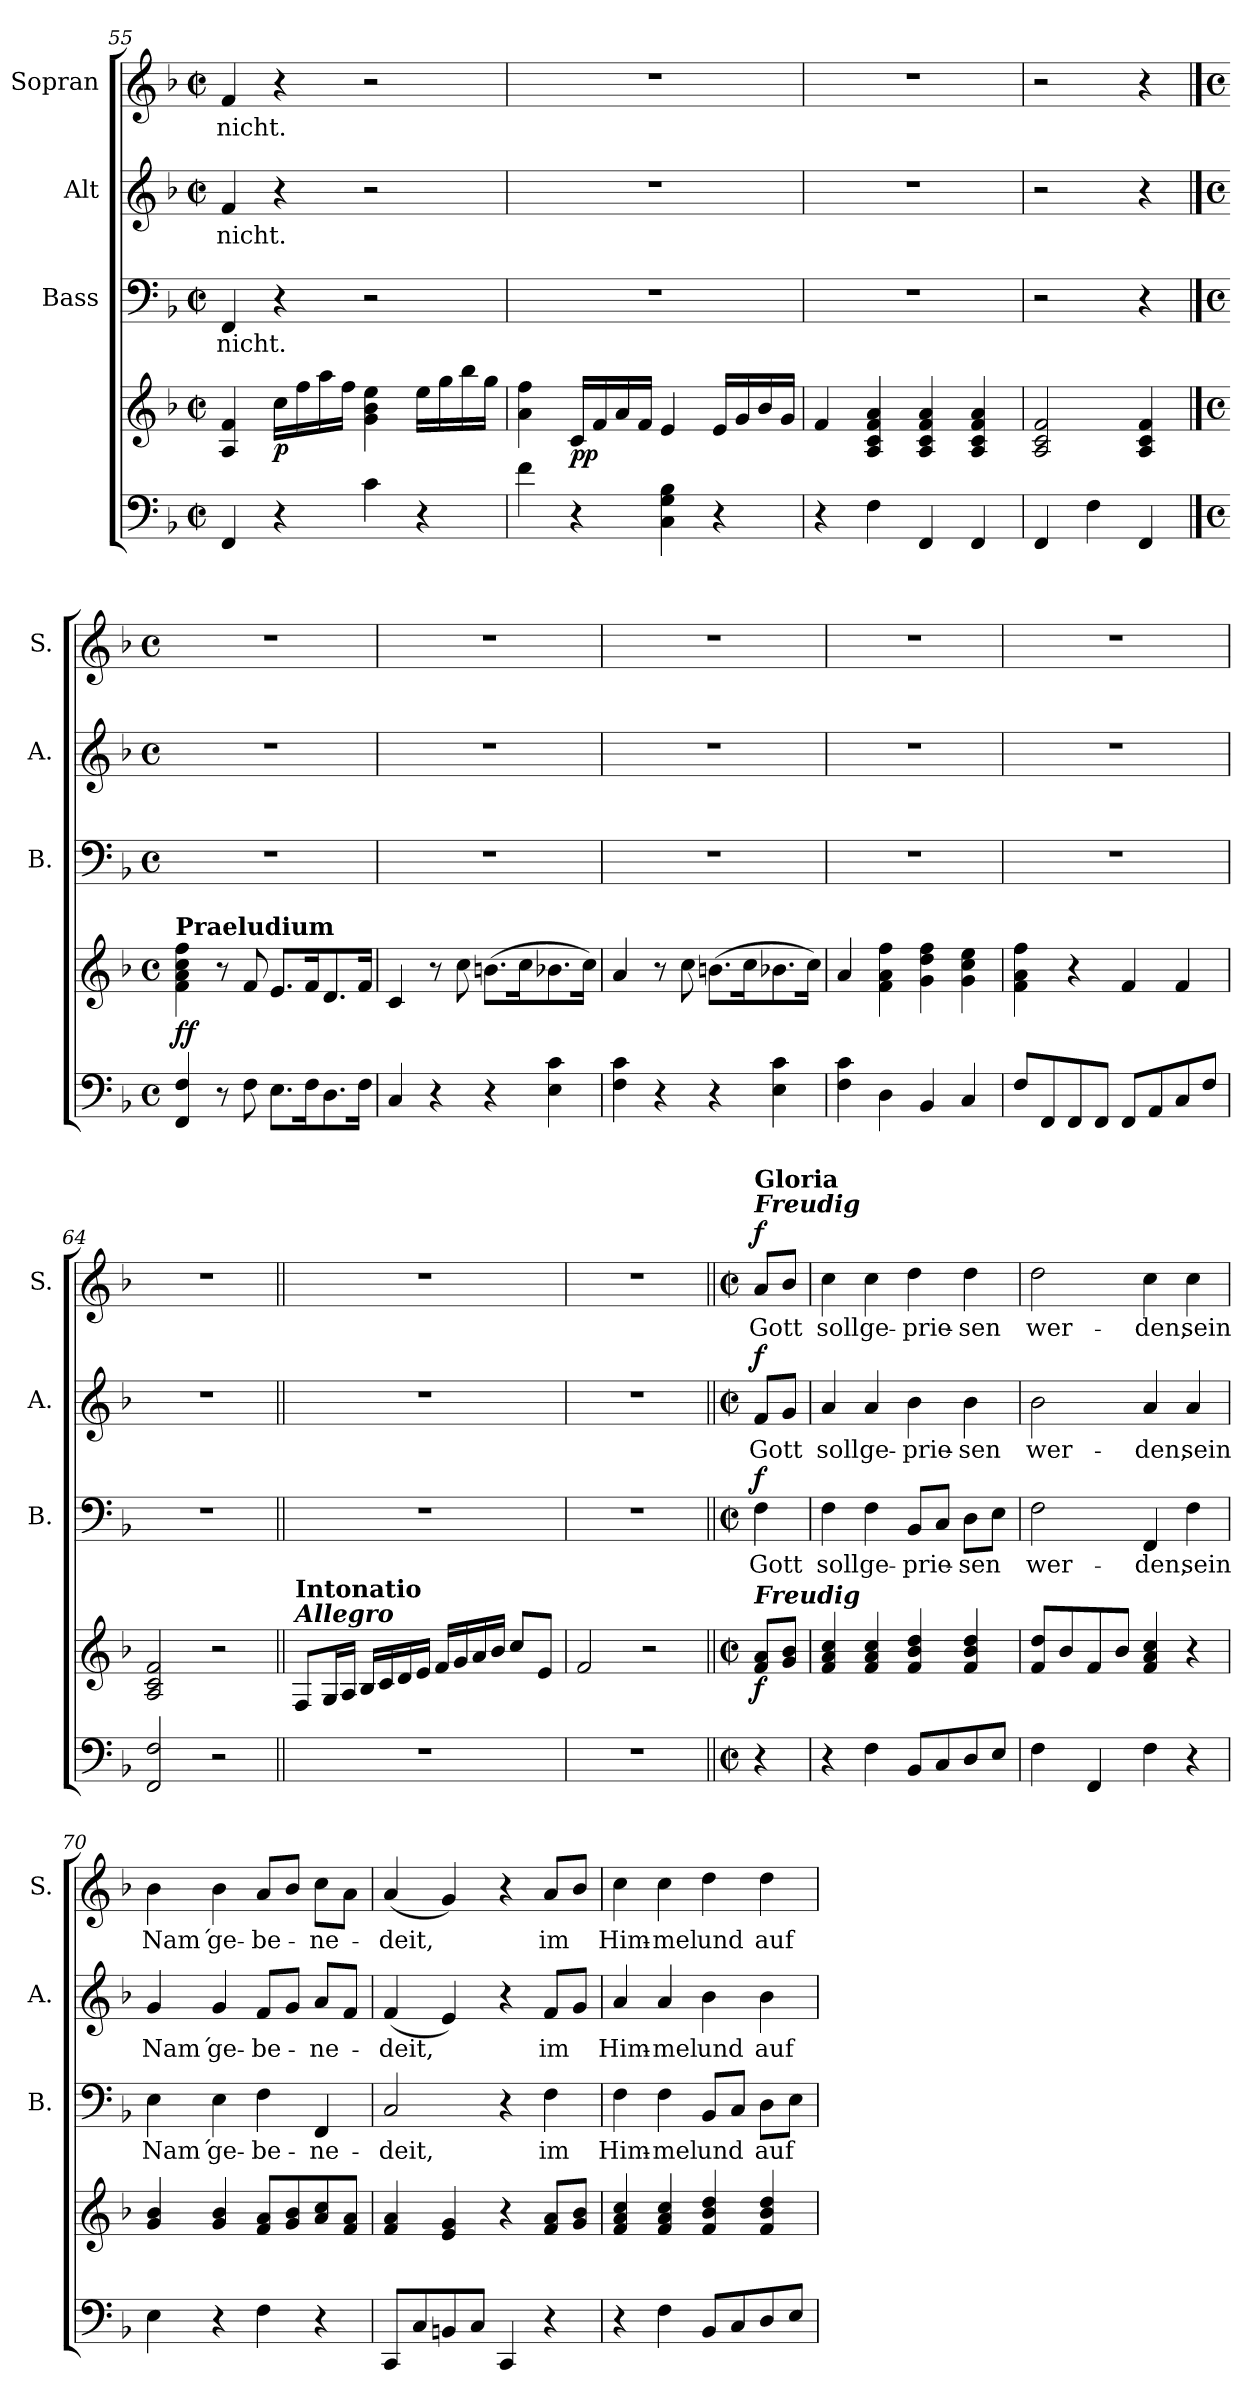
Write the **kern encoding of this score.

**kern	**kern	**dynam	**kern	**text	**dynam	**kern	**text	**dynam	**kern	**text	**dynam
*part4	*part4	*part4	*part3	*part3	*part3	*part2	*part2	*part2	*part1	*part1	*part1
*staff5	*staff4	*staff4/5	*staff3	*staff3	*staff3	*staff2	*staff2	*staff2	*staff1	*staff1	*staff1
*	*	*	*I"Bass	*	*	*I"Alt	*	*	*I"Sopran	*	*
*	*	*	*I'B.	*	*	*I'A.	*	*	*I'S.	*	*
*clefF4	*clefG2	*	*clefF4	*	*	*clefG2	*	*	*clefG2	*	*
*k[b-]	*k[b-]	*	*k[b-]	*	*	*k[b-]	*	*	*k[b-]	*	*
*F:	*F:	*	*F:	*	*	*F:	*	*	*F:	*	*
*M2/2	*M2/2	*	*M2/2	*	*	*M2/2	*	*	*M2/2	*	*
*met(c|)	*met(c|)	*	*met(c|)	*	*	*met(c|)	*	*	*met(c|)	*	*
=55	=55	=55	=55	=55	=55	=55	=55	=55	=55	=55	=55
!	!	!	!	!LO:LY:b	!	!	!LO:LY:b	!	!	!LO:LY:b	!
4FF/	4A/ 4f/	.	4FF/	nicht.	.	4f/	nicht.	.	4f/	nicht.	.
!	!	!LO:DY:b	!	!	!	!	!	!	!	!	!
4r	16cc\LL	p	4r	.	.	4r	.	.	4r	.	.
.	16ff\	.	.	.	.	.	.	.	.	.	.
.	16aa\	.	.	.	.	.	.	.	.	.	.
.	16ff\JJ	.	.	.	.	.	.	.	.	.	.
4c\	4g\ 4b-\ 4ee\	.	2r	.	.	2r	.	.	2r	.	.
4r	16ee\LL	.	.	.	.	.	.	.	.	.	.
.	16gg\	.	.	.	.	.	.	.	.	.	.
.	16bb-\	.	.	.	.	.	.	.	.	.	.
.	16gg\JJ	.	.	.	.	.	.	.	.	.	.
!!LO:LB:g=z
=56	=56	=56	=56	=56	=56	=56	=56	=56	=56	=56	=56
4f\	4a\ 4ff\	.	1r	.	.	1r	.	.	1r	.	.
!	!	!LO:DY:b	!	!	!	!	!	!	!	!	!
4r	16c/LL	pp	.	.	.	.	.	.	.	.	.
.	16f/	.	.	.	.	.	.	.	.	.	.
.	16a/	.	.	.	.	.	.	.	.	.	.
.	16f/JJ	.	.	.	.	.	.	.	.	.	.
4C\ 4G\ 4B-\	4e/	.	.	.	.	.	.	.	.	.	.
4r	16e/LL	.	.	.	.	.	.	.	.	.	.
.	16g/	.	.	.	.	.	.	.	.	.	.
.	16b-/	.	.	.	.	.	.	.	.	.	.
.	16g/JJ	.	.	.	.	.	.	.	.	.	.
=57	=57	=57	=57	=57	=57	=57	=57	=57	=57	=57	=57
4r	4f/	.	1r	.	.	1r	.	.	1r	.	.
4F\	4A/ 4c/ 4f/ 4a/	.	.	.	.	.	.	.	.	.	.
4FF/	4A/ 4c/ 4f/ 4a/	.	.	.	.	.	.	.	.	.	.
4FF/	4A/ 4c/ 4f/ 4a/	.	.	.	.	.	.	.	.	.	.
=58	=58	=58	=58	=58	=58	=58	=58	=58	=58	=58	=58
4FF/	2A/ 2c/ 2f/	.	2r	.	.	2r	.	.	2r	.	.
4F\	.	.	.	.	.	.	.	.	.	.	.
4FF/	4A/ 4c/ 4f/	.	4r	.	.	4r	.	.	4r	.	.
==59	==59	==59	==59	==59	==59	==59	==59	==59	==59	==59	==59
*M4/4	*M4/4	*	*M4/4	*	*	*M4/4	*	*	*M4/4	*	*
*met(c)	*met(c)	*	*met(c)	*	*	*met(c)	*	*	*met(c)	*	*
!	!LO:TX:a:B:t=Praeludium	!	!	!	!	!	!	!	!	!	!
!	!	!LO:DY:b	!	!	!	!	!	!	!	!	!
4FF/ 4F/	4f\ 4a\ 4cc\ 4ff\	ff	1r	.	.	1r	.	.	1r	.	.
8r	8r	.	.	.	.	.	.	.	.	.	.
8F\	8f/	.	.	.	.	.	.	.	.	.	.
8.E\L	8.e/L	.	.	.	.	.	.	.	.	.	.
16F\k	16f/k	.	.	.	.	.	.	.	.	.	.
8.D\	8.d/	.	.	.	.	.	.	.	.	.	.
16F\Jk	16f/Jk	.	.	.	.	.	.	.	.	.	.
!!LO:PB:g=z
=60	=60	=60	=60	=60	=60	=60	=60	=60	=60	=60	=60
4C/	4c/	.	1r	.	.	1r	.	.	1r	.	.
4r	8r	.	.	.	.	.	.	.	.	.	.
.	8cc\	.	.	.	.	.	.	.	.	.	.
4r	(>8.bn\L	.	.	.	.	.	.	.	.	.	.
.	16cc\k	.	.	.	.	.	.	.	.	.	.
4E\ 4c\	8.b-X\	.	.	.	.	.	.	.	.	.	.
.	16cc\Jk)	.	.	.	.	.	.	.	.	.	.
=61	=61	=61	=61	=61	=61	=61	=61	=61	=61	=61	=61
4F\ 4c\	4a/	.	1r	.	.	1r	.	.	1r	.	.
4r	8r	.	.	.	.	.	.	.	.	.	.
.	8cc\	.	.	.	.	.	.	.	.	.	.
4r	(>8.bn\L	.	.	.	.	.	.	.	.	.	.
.	16cc\k	.	.	.	.	.	.	.	.	.	.
4E\ 4c\	8.b-X\	.	.	.	.	.	.	.	.	.	.
.	16cc\Jk)	.	.	.	.	.	.	.	.	.	.
=62	=62	=62	=62	=62	=62	=62	=62	=62	=62	=62	=62
4F\ 4c\	4a/	.	1r	.	.	1r	.	.	1r	.	.
4D\	4f\ 4a\ 4ff\	.	.	.	.	.	.	.	.	.	.
4BB-/	4g\ 4dd\ 4ff\	.	.	.	.	.	.	.	.	.	.
4C/	4g\ 4cc\ 4ee\	.	.	.	.	.	.	.	.	.	.
=63	=63	=63	=63	=63	=63	=63	=63	=63	=63	=63	=63
8F/L	4f\ 4a\ 4ff\	.	1r	.	.	1r	.	.	1r	.	.
8FF/	.	.	.	.	.	.	.	.	.	.	.
8FF/	4r	.	.	.	.	.	.	.	.	.	.
8FF/J	.	.	.	.	.	.	.	.	.	.	.
8FF/L	4f/	.	.	.	.	.	.	.	.	.	.
8AA/	.	.	.	.	.	.	.	.	.	.	.
8C/	4f/	.	.	.	.	.	.	.	.	.	.
8F/J	.	.	.	.	.	.	.	.	.	.	.
=64	=64	=64	=64	=64	=64	=64	=64	=64	=64	=64	=64
2FF/ 2F/	2A/ 2c/ 2f/	.	1r	.	.	1r	.	.	1r	.	.
2r	2r	.	.	.	.	.	.	.	.	.	.
!!LO:LB:g=z
=65||	=65||	=65||	=65||	=65||	=65||	=65||	=65||	=65||	=65||	=65||	=65||
!	!LO:TX:a:Bi:t=Allegro	!	!	!	!	!	!	!	!	!	!
!	!LO:TX:a:B:t=Intonatio	!	!	!	!	!	!	!	!	!	!
1r	8F/L	.	1r	.	.	1r	.	.	1r	.	.
.	16G/L	.	.	.	.	.	.	.	.	.	.
.	16A/JJ	.	.	.	.	.	.	.	.	.	.
.	16B-/LL	.	.	.	.	.	.	.	.	.	.
.	16c/	.	.	.	.	.	.	.	.	.	.
.	16d/	.	.	.	.	.	.	.	.	.	.
.	16e/JJ	.	.	.	.	.	.	.	.	.	.
.	16f/LL	.	.	.	.	.	.	.	.	.	.
.	16g/	.	.	.	.	.	.	.	.	.	.
.	16a/	.	.	.	.	.	.	.	.	.	.
.	16b-/JJ	.	.	.	.	.	.	.	.	.	.
.	8cc/L	.	.	.	.	.	.	.	.	.	.
.	8e/J	.	.	.	.	.	.	.	.	.	.
=66	=66	=66	=66	=66	=66	=66	=66	=66	=66	=66	=66
1r	2f/	.	1r	.	.	1r	.	.	1r	.	.
.	2r	.	.	.	.	.	.	.	.	.	.
=67||	=67||	=67||	=67||	=67||	=67||	=67||	=67||	=67||	=67||	=67||	=67||
*M2/2	*M2/2	*	*M2/2	*	*	*M2/2	*	*	*M2/2	*	*
*met(c|)	*met(c|)	*	*met(c|)	*	*	*met(c|)	*	*	*met(c|)	*	*
!	!	!	!	!	!	!	!	!	!LO:TX:a:Bi:t=Freudig	!	!
!	!	!	!	!	!	!	!	!	!LO:TX:a:B:t=Gloria	!	!
!	!LO:TX:a:Bi:t=Freudig	!	!	!	!	!	!	!	!	!	!
!	!	!LO:DY:b	!	!LO:LY:b	!LO:DY:a	!	!LO:LY:b	!LO:DY:a	!	!LO:LY:b	!LO:DY:a
4r	8f/ 8a/L	f	4F\	Gott	f	8f/L	Gott	f	8a/L	Gott	f
.	8g/ 8b-/J	.	.	.	.	8g/J	.	.	8b-/J	.	.
=68	=68	=68	=68	=68	=68	=68	=68	=68	=68	=68	=68
!	!	!	!	!LO:LY:b	!	!	!LO:LY:b	!	!	!LO:LY:b	!
4r	4f/ 4a/ 4cc/	.	4F\	soll	.	4a/	soll	.	4cc\	soll	.
!	!	!	!	!LO:LY:b	!	!	!LO:LY:b	!	!	!LO:LY:b	!
4F\	4f/ 4a/ 4cc/	.	4F\	ge-	.	4a/	ge-	.	4cc\	ge-	.
!	!	!	!	!LO:LY:b	!	!	!LO:LY:b	!	!	!LO:LY:b	!
8BB-/L	4f/ 4b-/ 4dd/	.	8BB-/L	-prie-	.	4b-\	-prie-	.	4dd\	-prie-	.
8C/	.	.	8C/J	.	.	.	.	.	.	.	.
!	!	!	!	!LO:LY:b	!	!	!LO:LY:b	!	!	!LO:LY:b	!
8D/	4f/ 4b-/ 4dd/	.	8D\L	-sen	.	4b-\	-sen	.	4dd\	-sen	.
8E/J	.	.	8E\J	.	.	.	.	.	.	.	.
=69	=69	=69	=69	=69	=69	=69	=69	=69	=69	=69	=69
!	!	!	!	!LO:LY:b	!	!	!LO:LY:b	!	!	!LO:LY:b	!
4F\	8f/ 8dd/L	.	2F\	wer-	.	2b-\	wer-	.	2dd\	wer-	.
.	8b-/	.	.	.	.	.	.	.	.	.	.
4FF/	8f/	.	.	.	.	.	.	.	.	.	.
.	8b-/J	.	.	.	.	.	.	.	.	.	.
!	!	!	!	!LO:LY:b	!	!	!LO:LY:b	!	!	!LO:LY:b	!
4F\	4f/ 4a/ 4cc/	.	4FF/	-den,	.	4a/	-den,	.	4cc\	-den,	.
!	!	!	!	!LO:LY:b	!	!	!LO:LY:b	!	!	!LO:LY:b	!
4r	4r	.	4F\	sein	.	4a/	sein	.	4cc\	sein	.
!!LO:PB:g=z
=70	=70	=70	=70	=70	=70	=70	=70	=70	=70	=70	=70
!	!	!	!	!LO:LY:b	!	!	!LO:LY:b	!	!	!LO:LY:b	!
4E\	4g/ 4b-/	.	4E\	Nam´	.	4g/	Nam´	.	4b-\	Nam´	.
!	!	!	!	!LO:LY:b	!	!	!LO:LY:b	!	!	!LO:LY:b	!
4r	4g/ 4b-/	.	4E\	ge-	.	4g/	ge-	.	4b-\	ge-	.
!	!	!	!	!LO:LY:b	!	!	!LO:LY:b	!	!	!LO:LY:b	!
4F\	8f/ 8a/L	.	4F\	-be-	.	8f/L	-be-	.	8a/L	-be-	.
.	8g/ 8b-/	.	.	.	.	8g/J	.	.	8b-/J	.	.
!	!	!	!	!LO:LY:b	!	!	!LO:LY:b	!	!	!LO:LY:b	!
4r	8a/ 8cc/	.	4FF/	-ne-	.	8a/L	-ne-	.	8cc\L	-ne-	.
.	8f/ 8a/J	.	.	.	.	8f/J	.	.	8a\J	.	.
=71	=71	=71	=71	=71	=71	=71	=71	=71	=71	=71	=71
!	!	!	!	!LO:LY:b	!	!	!LO:LY:b	!	!	!LO:LY:b	!
8CC/L	4f/ 4a/	.	2C/	-deit,	.	(<4f/	-deit,	.	(<4a/	-deit,	.
8C/	.	.	.	.	.	.	.	.	.	.	.
8BBn/	4e/ 4g/	.	.	.	.	4e/)	.	.	4g/)	.	.
8C/J	.	.	.	.	.	.	.	.	.	.	.
4CC/	4r	.	4r	.	.	4r	.	.	4r	.	.
!	!	!	!	!LO:LY:b	!	!	!LO:LY:b	!	!	!LO:LY:b	!
4r	8f/ 8a/L	.	4F\	im	.	8f/L	im	.	8a/L	im	.
.	8g/ 8b-/J	.	.	.	.	8g/J	.	.	8b-/J	.	.
=72	=72	=72	=72	=72	=72	=72	=72	=72	=72	=72	=72
!	!	!	!	!LO:LY:b	!	!	!LO:LY:b	!	!	!LO:LY:b	!
4r	4f/ 4a/ 4cc/	.	4F\	Him-	.	4a/	Him-	.	4cc\	Him-	.
!	!	!	!	!LO:LY:b	!	!	!LO:LY:b	!	!	!LO:LY:b	!
4F\	4f/ 4a/ 4cc/	.	4F\	-mel	.	4a/	-mel	.	4cc\	-mel	.
!	!	!	!	!LO:LY:b	!	!	!LO:LY:b	!	!	!LO:LY:b	!
8BB-/L	4f/ 4b-/ 4dd/	.	8BB-/L	und	.	4b-\	und	.	4dd\	und	.
8C/	.	.	8C/J	.	.	.	.	.	.	.	.
!	!	!	!	!LO:LY:b	!	!	!LO:LY:b	!	!	!LO:LY:b	!
8D/	4f/ 4b-/ 4dd/	.	8D\L	auf	.	4b-\	auf	.	4dd\	auf	.
8E/J	.	.	8E\J	.	.	.	.	.	.	.	.
=	=	=	=	=	=	=	=	=	=	=	=
*-	*-	*-	*-	*-	*-	*-	*-	*-	*-	*-	*-
